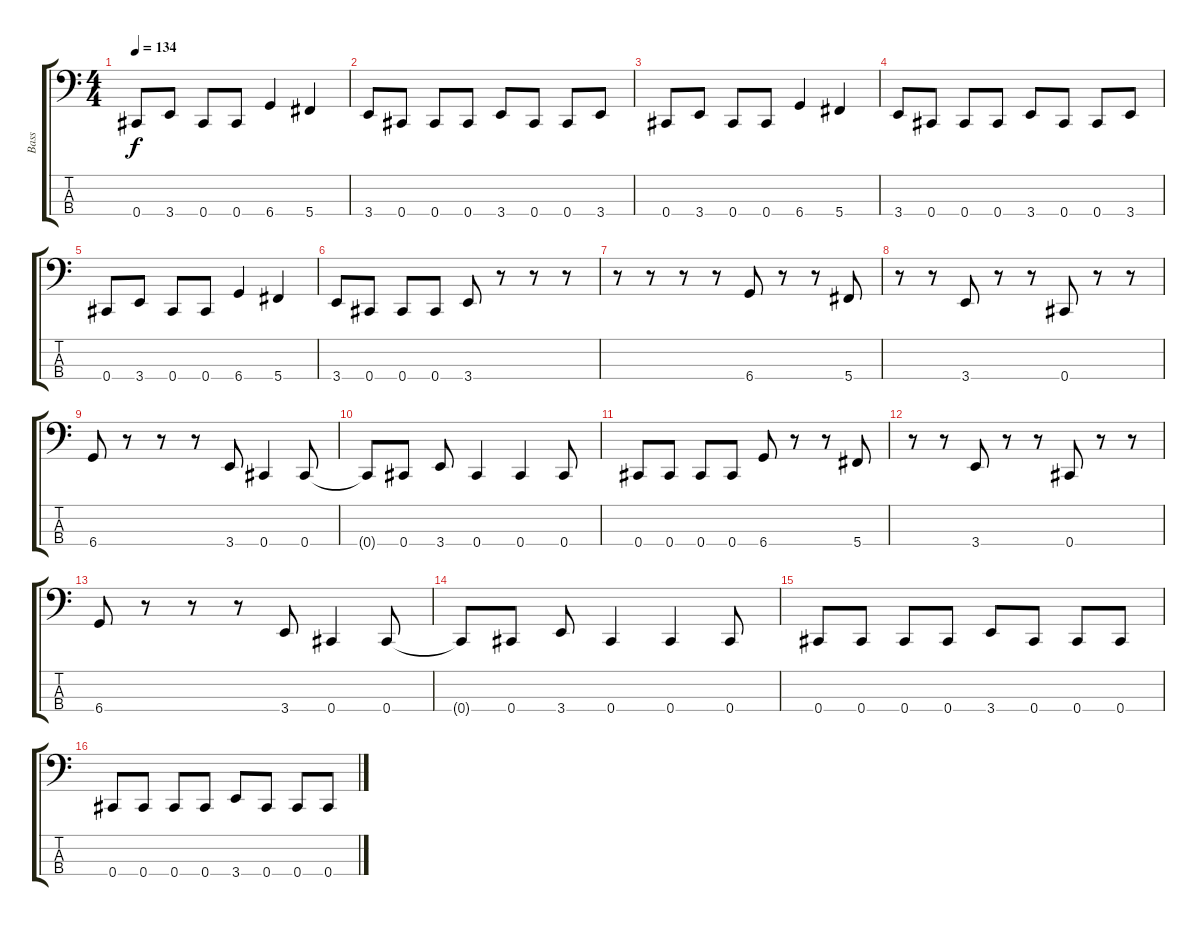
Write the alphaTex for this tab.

\track ("Bass" "Bass") {instrument electricbasspick}
\staff {score tabs}
\tuning (Gb2 Db2 Ab1 Db1) {hide}
\ts (4 4)
\tempo 134
\clef f4
\ks c
0.4.8{dy f} 3.4.8 0.4.8 0.4.8 6.4.4 5.4.4 |
3.4.8 0.4.8 0.4.8 0.4.8 3.4.8 0.4.8 0.4.8 3.4.8 |
0.4.8 3.4.8 0.4.8 0.4.8 6.4.4 5.4.4 |
3.4.8 0.4.8 0.4.8 0.4.8 3.4.8 0.4.8 0.4.8 3.4.8 |
0.4.8 3.4.8 0.4.8 0.4.8 6.4.4 5.4.4 |
3.4.8 0.4.8 0.4.8 0.4.8 3.4.8 r.8 r.8 r.8 |
r.8 r.8 r.8 r.8 6.4.8 r.8 r.8 5.4.8 |
r.8 r.8 3.4.8 r.8 r.8 0.4.8 r.8 r.8 |
6.4.8 r.8 r.8 r.8 3.4.8 0.4.4 0.4.8 |
0.4{t}.8 0.4.8 3.4.8 0.4.4 0.4.4 0.4.8 |
0.4.8 0.4.8 0.4.8 0.4.8 6.4.8 r.8 r.8 5.4.8 |
r.8 r.8 3.4.8 r.8 r.8 0.4.8 r.8 r.8 |
6.4.8 r.8 r.8 r.8 3.4.8 0.4.4 0.4.8 |
0.4{t}.8 0.4.8 3.4.8 0.4.4 0.4.4 0.4.8 |
0.4.8 0.4.8 0.4.8 0.4.8 3.4.8 0.4.8 0.4.8 0.4.8 |
0.4.8 0.4.8 0.4.8 0.4.8 3.4.8 0.4.8 0.4.8 0.4.8
